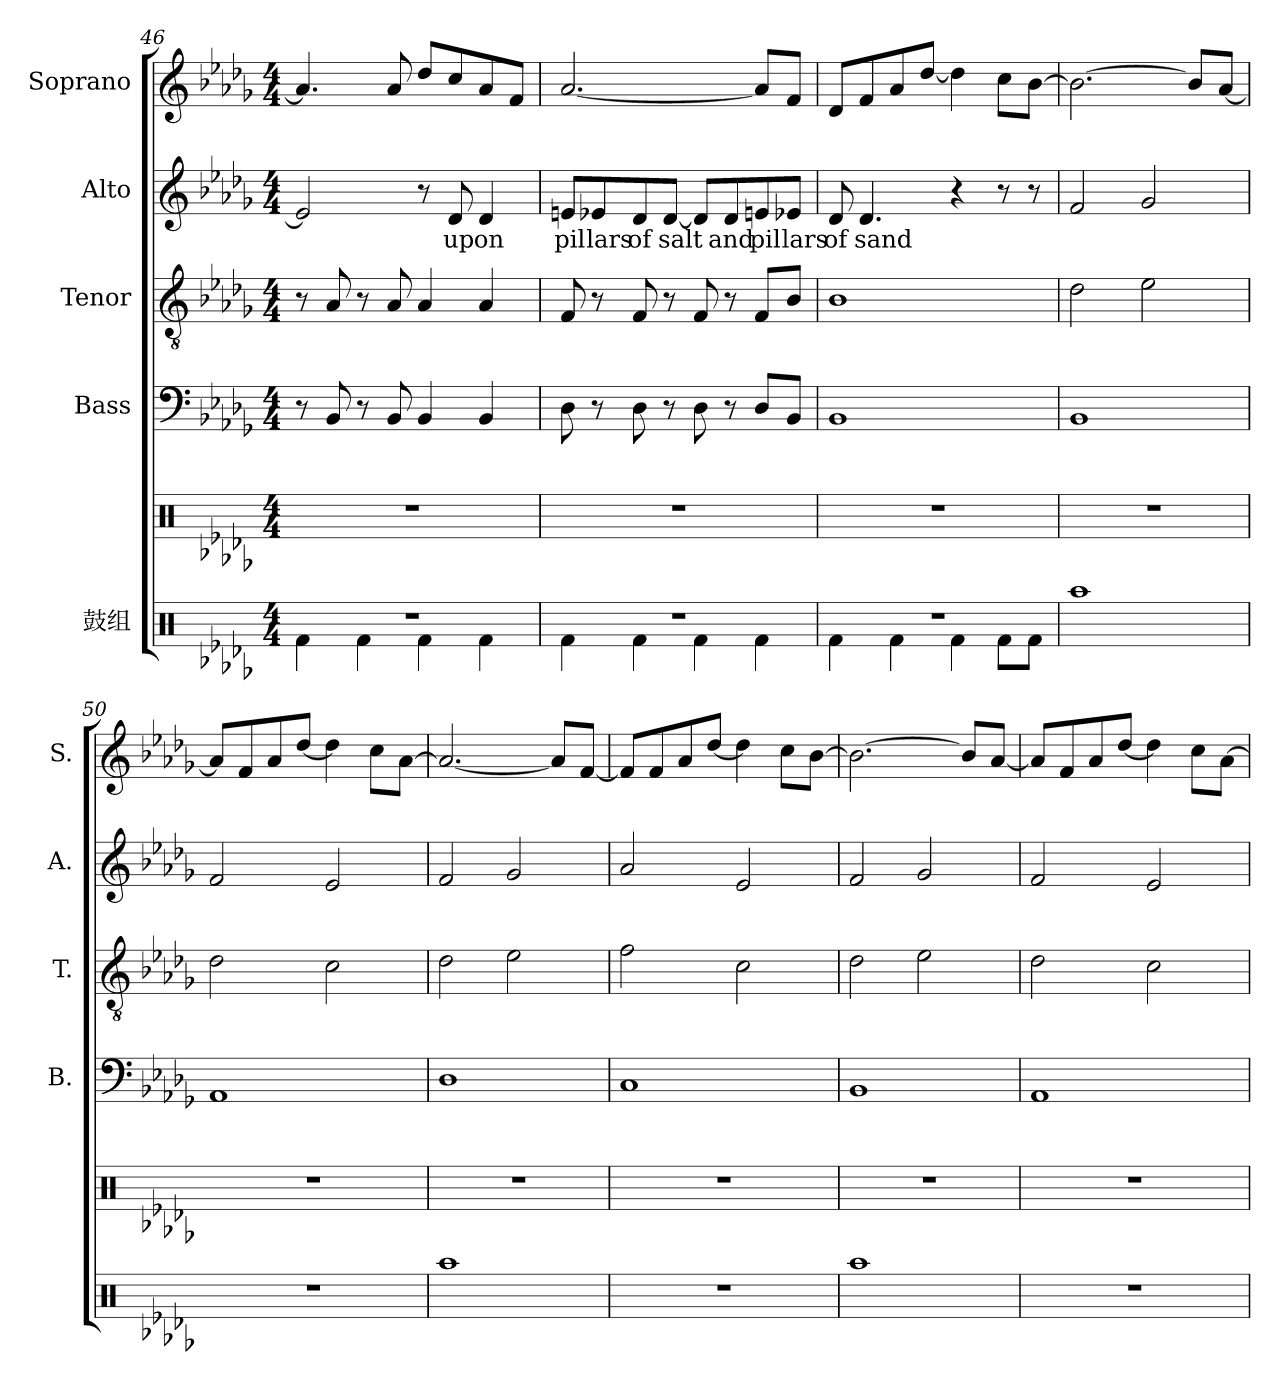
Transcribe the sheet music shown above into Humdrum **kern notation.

**kern	**kern	**kern	**kern	**kern	**text	**kern
*part5	*part5	*part4	*part3	*part2	*part2	*part1
*staff6	*staff5	*staff4	*staff3	*staff2	*staff2	*staff1
*I"鼓组	*	*I"Bass	*I"Tenor	*I"Alto	*	*I"Soprano
*	*	*I'B.	*I'T.	*I'A.	*	*I'S.
*clefX	*clefX	*clefF4	*clefGv2	*clefG2	*	*clefG2
*k[b-e-a-d-g-]	*k[b-e-a-d-g-]	*k[b-e-a-d-g-]	*k[b-e-a-d-g-]	*k[b-e-a-d-g-]	*	*k[b-e-a-d-g-]
*M4/4	*M4/4	*M4/4	*M4/4	*M4/4	*	*M4/4
=46	=46	=46	=46	=46	=46	=46
*^	*	*	*	*	*	*
1r	4Rf\	1r	8r	8r	2e-/]	.	4.a-/]
.	.	.	8BB-/	8A-/	.	.	.
.	4Rf\	.	8r	8r	.	.	.
.	.	.	8BB-/	8A-/	.	.	8a-/
.	4Rf\	.	4BB-/	4A-/	8r	.	8dd-/L
.	.	.	.	.	8d-/	up	8cc/
.	4Rf\	.	4BB-/	4A-/	4d-/	on	8a-/
.	.	.	.	.	.	.	8f/J
!!LO:LB:g=z
=47	=47	=47	=47	=47	=47	=47	=47
1r	4Rf\	1r	8D-\	8F/	8en/L	pil	[2.a-/
.	.	.	8r	8r	8e-X/	lars	.
.	4Rf\	.	8D-\	8F/	8d-/	of	.
.	.	.	8r	8r	[8d-/J	salt	.
.	4Rf\	.	8D-\	8F/	8d-/L]	.	.
.	.	.	8r	8r	8d-/	and	.
.	4Rf\	.	8D-/L	8F/L	8en/	pil	8a-/L]
.	.	.	8BB-/J	8B-/J	8e-X/J	lars	8f/J
=48	=48	=48	=48	=48	=48	=48	=48
1r	4Rf\	1r	1BB-	1B-	8d-/	of	8d-/L
.	.	.	.	.	4.d-/	sand	8f/
.	4Rf\	.	.	.	.	.	8a-/
.	.	.	.	.	.	.	[8dd-/J
.	4Rf\	.	.	.	4r	.	4dd-\]
.	8Rf\L	.	.	.	8r	.	8cc\L
.	8Rf\J	.	.	.	8r	.	[8b-\J
*v	*v	*	*	*	*	*	*
=49	=49	=49	=49	=49	=49	=49
1Raa	1r	1BB-	2d-\	2f/	.	2.b-\_
.	.	.	2e-\	2g-/	.	.
.	.	.	.	.	.	8b-/L]
.	.	.	.	.	.	[8a-/J
=50	=50	=50	=50	=50	=50	=50
1r	1r	1AA-	2d-\	2f/	.	8a-/L]
.	.	.	.	.	.	8f/
.	.	.	.	.	.	8a-/
.	.	.	.	.	.	[8dd-/J
.	.	.	2c\	2e-/	.	4dd-\]
.	.	.	.	.	.	8cc\L
.	.	.	.	.	.	[8a-\J
!!LO:PB:g=z
=51	=51	=51	=51	=51	=51	=51
1Raa	1r	1D-	2d-\	2f/	.	2.a-/_
.	.	.	2e-\	2g-/	.	.
.	.	.	.	.	.	8a-/L]
.	.	.	.	.	.	[8f/J
=52	=52	=52	=52	=52	=52	=52
1r	1r	1C	2f\	2a-/	.	8f/L]
.	.	.	.	.	.	8f/
.	.	.	.	.	.	8a-/
.	.	.	.	.	.	[8dd-/J
.	.	.	2c\	2e-/	.	4dd-\]
.	.	.	.	.	.	8cc\L
.	.	.	.	.	.	[8b-\J
=53	=53	=53	=53	=53	=53	=53
1Raa	1r	1BB-	2d-\	2f/	.	2.b-\_
.	.	.	2e-\	2g-/	.	.
.	.	.	.	.	.	8b-/L]
.	.	.	.	.	.	[8a-/J
=54	=54	=54	=54	=54	=54	=54
1r	1r	1AA-	2d-\	2f/	.	8a-/L]
.	.	.	.	.	.	8f/
.	.	.	.	.	.	8a-/
.	.	.	.	.	.	[8dd-/J
.	.	.	2c\	2e-/	.	4dd-\]
.	.	.	.	.	.	8cc\L
.	.	.	.	.	.	[8a-\J
=	=	=	=	=	=	=
*-	*-	*-	*-	*-	*-	*-
